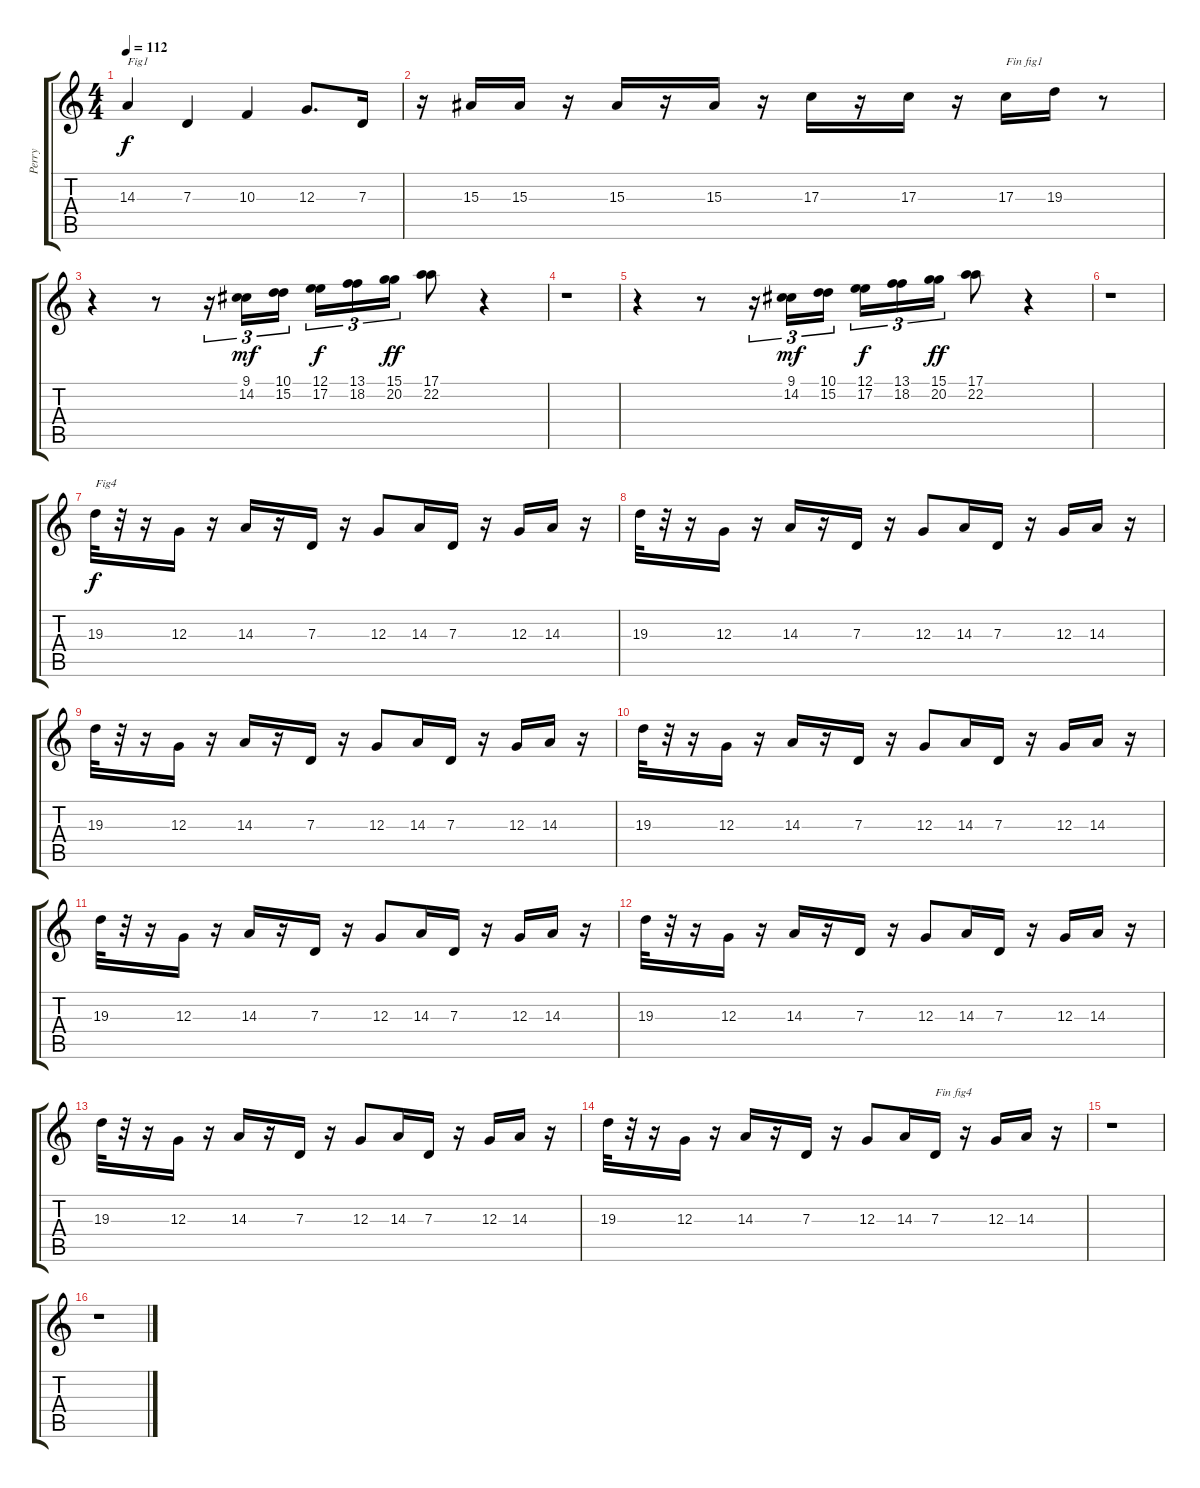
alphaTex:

\track ("Perry" "Perry") {instrument stringensemble1}
\staff {score tabs}
\tuning (E4 B3 G3 D3 A2 E2) {hide}
\ts (4 4)
\tempo 112
\clef g2
\ks c
14.3.4{txt "Fig1" dy f} 7.3.4 10.3.4 12.3.8{d} 7.3.16 |
r.16 15.3.16 15.3.16 r.16 15.3.16 r.16 15.3.16 r.16 17.3.16 r.16 17.3.16 r.16 17.3.16{txt "Fin fig1"} 19.3.16 r.8 |
r.4 r.8 r.16{tu (3 2)} (9.1 14.2).16{tu (3 2) dy mf instrument tremolostrings} (10.1 15.2).16{tu (3 2)} (12.1 17.2).16{tu (3 2) dy f} (13.1 18.2).16{tu (3 2)} (15.1 20.2).16{tu (3 2) dy ff} (17.1 22.2).8 r.4{instrument stringensemble1} |
r.1 |
r.4 r.8 r.16{tu (3 2)} (9.1 14.2).16{tu (3 2) dy mf instrument tremolostrings} (10.1 15.2).16{tu (3 2)} (12.1 17.2).16{tu (3 2) dy f} (13.1 18.2).16{tu (3 2)} (15.1 20.2).16{tu (3 2) dy ff} (17.1 22.2).8 r.4{instrument stringensemble1} |
r.1 |
19.3.32{txt "Fig4" dy f} r.32 r.16 12.3.16 r.16 14.3.16 r.16 7.3.16 r.16 12.3.8 14.3.16 7.3.16 r.16 12.3.16 14.3.16 r.16 |
19.3.32 r.32 r.16 12.3.16 r.16 14.3.16 r.16 7.3.16 r.16 12.3.8 14.3.16 7.3.16 r.16 12.3.16 14.3.16 r.16 |
19.3.32 r.32 r.16 12.3.16 r.16 14.3.16 r.16 7.3.16 r.16 12.3.8 14.3.16 7.3.16 r.16 12.3.16 14.3.16 r.16 |
19.3.32 r.32 r.16 12.3.16 r.16 14.3.16 r.16 7.3.16 r.16 12.3.8 14.3.16 7.3.16 r.16 12.3.16 14.3.16 r.16 |
19.3.32 r.32 r.16 12.3.16 r.16 14.3.16 r.16 7.3.16 r.16 12.3.8 14.3.16 7.3.16 r.16 12.3.16 14.3.16 r.16 |
19.3.32 r.32 r.16 12.3.16 r.16 14.3.16 r.16 7.3.16 r.16 12.3.8 14.3.16 7.3.16 r.16 12.3.16 14.3.16 r.16 |
19.3.32 r.32 r.16 12.3.16 r.16 14.3.16 r.16 7.3.16 r.16 12.3.8 14.3.16 7.3.16 r.16 12.3.16 14.3.16 r.16 |
19.3.32 r.32 r.16 12.3.16 r.16 14.3.16 r.16 7.3.16 r.16 12.3.8 14.3.16 7.3.16{txt "Fin fig4"} r.16 12.3.16 14.3.16 r.16 |
r.1 |
r.1
